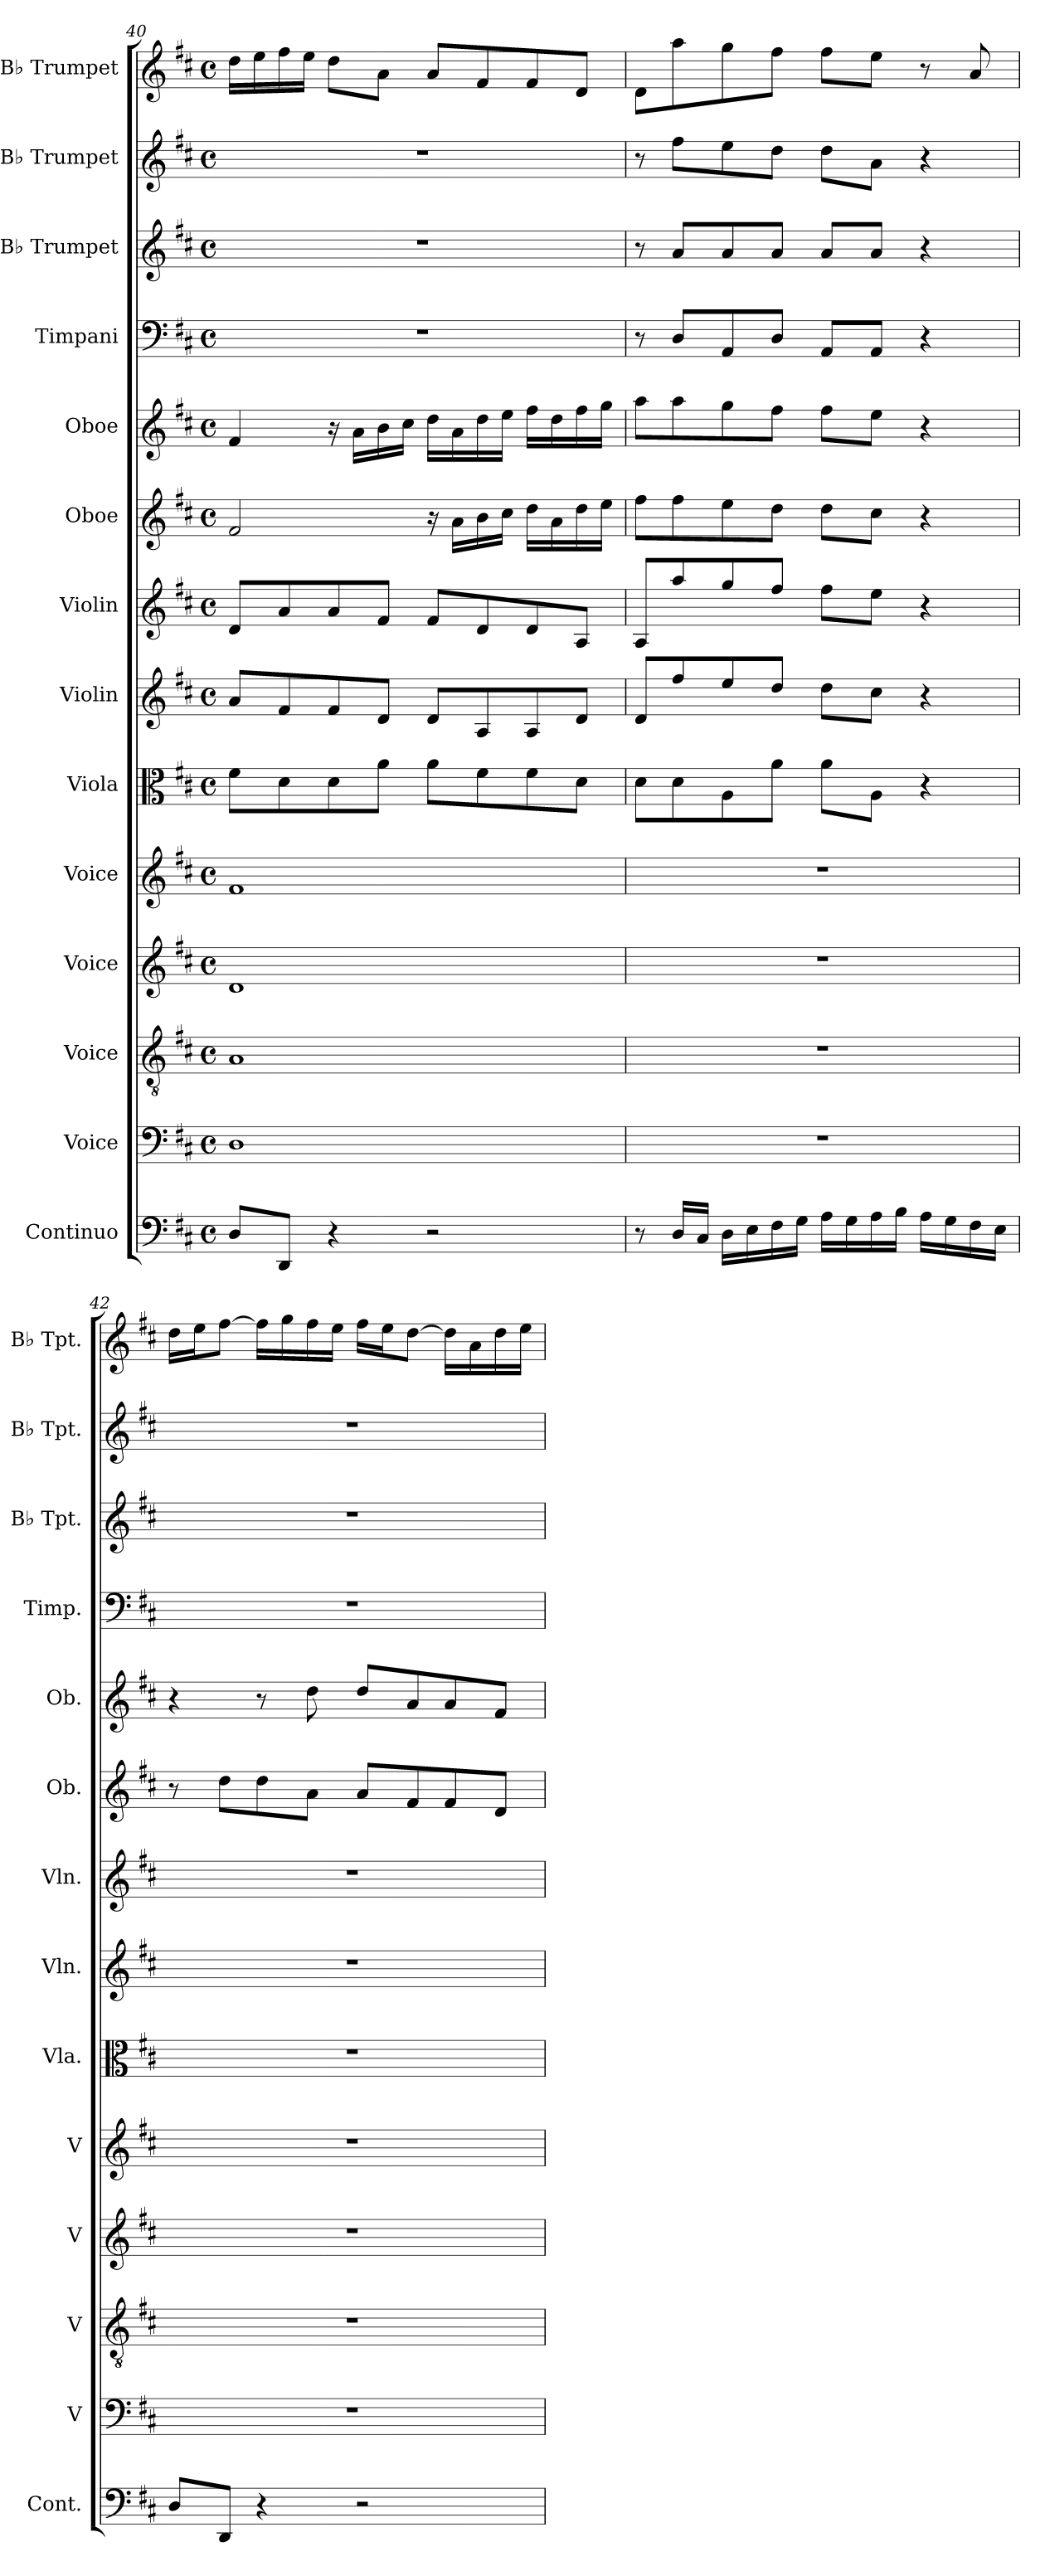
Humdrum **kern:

**kern	**kern	**kern	**kern	**kern	**kern	**kern	**kern	**kern	**kern	**kern	**kern	**kern	**kern
*part14	*part13	*part12	*part11	*part10	*part9	*part8	*part7	*part6	*part5	*part4	*part3	*part2	*part1
*staff14	*staff13	*staff12	*staff11	*staff10	*staff9	*staff8	*staff7	*staff6	*staff5	*staff4	*staff3	*staff2	*staff1
*I"Continuo	*I"Voice	*I"Voice	*I"Voice	*I"Voice	*I"Viola	*I"Violin	*I"Violin	*I"Oboe	*I"Oboe	*I"Timpani	*I"B♭ Trumpet	*I"B♭ Trumpet	*I"B♭ Trumpet
*I'Cont.	*I'V	*I'V	*I'V	*I'V	*I'Vla.	*I'Vln.	*I'Vln.	*I'Ob.	*I'Ob.	*I'Timp.	*I'B♭ Tpt.	*I'B♭ Tpt.	*I'B♭ Tpt.
*clefF4	*clefF4	*clefGv2	*clefG2	*clefG2	*clefC3	*clefG2	*clefG2	*clefG2	*clefG2	*clefF4	*clefG2	*clefG2	*clefG2
*k[f#c#]	*k[f#c#]	*k[f#c#]	*k[f#c#]	*k[f#c#]	*k[f#c#]	*k[f#c#]	*k[f#c#]	*k[f#c#]	*k[f#c#]	*k[f#c#]	*k[f#c#]	*k[f#c#]	*k[f#c#]
*M4/4	*M4/4	*M4/4	*M4/4	*M4/4	*M4/4	*M4/4	*M4/4	*M4/4	*M4/4	*M4/4	*M4/4	*M4/4	*M4/4
*met(c)	*met(c)	*met(c)	*met(c)	*met(c)	*met(c)	*met(c)	*met(c)	*met(c)	*met(c)	*met(c)	*met(c)	*met(c)	*met(c)
=40	=40	=40	=40	=40	=40	=40	=40	=40	=40	=40	=40	=40	=40
8DL	1D	1A	1d	1f#	8f#L	8aL	8dL	2f#	4f#	1r	1r	1r	16ddLL
.	.	.	.	.	.	.	.	.	.	.	.	.	16ee
8DDJ	.	.	.	.	8d	8f#	8a	.	.	.	.	.	16ff#
.	.	.	.	.	.	.	.	.	.	.	.	.	16eeJJ
4r	.	.	.	.	8d	8f#	8a	.	16r	.	.	.	8ddL
.	.	.	.	.	.	.	.	.	16aLL	.	.	.	.
.	.	.	.	.	8aJ	8dJ	8f#J	.	16b	.	.	.	8aJ
.	.	.	.	.	.	.	.	.	16cc#JJ	.	.	.	.
2r	.	.	.	.	8aL	8dL	8f#L	16r	16ddLL	.	.	.	8aL
.	.	.	.	.	.	.	.	16aLL	16a	.	.	.	.
.	.	.	.	.	8f#	8A	8d	16b	16dd	.	.	.	8f#
.	.	.	.	.	.	.	.	16cc#JJ	16eeJJ	.	.	.	.
.	.	.	.	.	8f#	8A	8d	16ddLL	16ff#LL	.	.	.	8f#
.	.	.	.	.	.	.	.	16a	16dd	.	.	.	.
.	.	.	.	.	8dJ	8dJ	8AJ	16dd	16ff#	.	.	.	8dJ
.	.	.	.	.	.	.	.	16eeJJ	16ggJJ	.	.	.	.
=41	=41	=41	=41	=41	=41	=41	=41	=41	=41	=41	=41	=41	=41
8r	1r	1r	1r	1r	8dL	8dL	8AL	8ff#L	8aaL	8r	8r	8r	8dL
16DLL	.	.	.	.	8d	8ff#	8aa	8ff#	8aa	8DL	8aL	8ff#L	8aa
16C#JJ	.	.	.	.	.	.	.	.	.	.	.	.	.
16DLL	.	.	.	.	8A	8ee	8gg	8ee	8gg	8AA	8a	8ee	8gg
16E	.	.	.	.	.	.	.	.	.	.	.	.	.
16F#	.	.	.	.	8aJ	8ddJ	8ff#J	8ddJ	8ff#J	8DJ	8aJ	8ddJ	8ff#J
16GJJ	.	.	.	.	.	.	.	.	.	.	.	.	.
16ALL	.	.	.	.	8aL	8ddL	8ff#L	8ddL	8ff#L	8AAL	8aL	8ddL	8ff#L
16G	.	.	.	.	.	.	.	.	.	.	.	.	.
16A	.	.	.	.	8AJ	8cc#J	8eeJ	8cc#J	8eeJ	8AAJ	8aJ	8aJ	8eeJ
16BJJ	.	.	.	.	.	.	.	.	.	.	.	.	.
16ALL	.	.	.	.	4r	4r	4r	4r	4r	4r	4r	4r	8r
16G	.	.	.	.	.	.	.	.	.	.	.	.	.
16F#	.	.	.	.	.	.	.	.	.	.	.	.	8a
16EJJ	.	.	.	.	.	.	.	.	.	.	.	.	.
=42	=42	=42	=42	=42	=42	=42	=42	=42	=42	=42	=42	=42	=42
8DL	1r	1r	1r	1r	1r	1r	1r	8r	4r	1r	1r	1r	16ddLL
.	.	.	.	.	.	.	.	.	.	.	.	.	16eeJ
8DDJ	.	.	.	.	.	.	.	8ddL	.	.	.	.	[8ff#J
4r	.	.	.	.	.	.	.	8dd	8r	.	.	.	16ff#LL]
.	.	.	.	.	.	.	.	.	.	.	.	.	16gg
.	.	.	.	.	.	.	.	8aJ	8dd	.	.	.	16ff#
.	.	.	.	.	.	.	.	.	.	.	.	.	16eeJJ
2r	.	.	.	.	.	.	.	8aL	8ddL	.	.	.	16ff#LL
.	.	.	.	.	.	.	.	.	.	.	.	.	16eeJ
.	.	.	.	.	.	.	.	8f#	8a	.	.	.	[8ddJ
.	.	.	.	.	.	.	.	8f#	8a	.	.	.	16ddLL]
.	.	.	.	.	.	.	.	.	.	.	.	.	16a
.	.	.	.	.	.	.	.	8dJ	8f#J	.	.	.	16dd
.	.	.	.	.	.	.	.	.	.	.	.	.	16eeJJ
=	=	=	=	=	=	=	=	=	=	=	=	=	=
*-	*-	*-	*-	*-	*-	*-	*-	*-	*-	*-	*-	*-	*-
